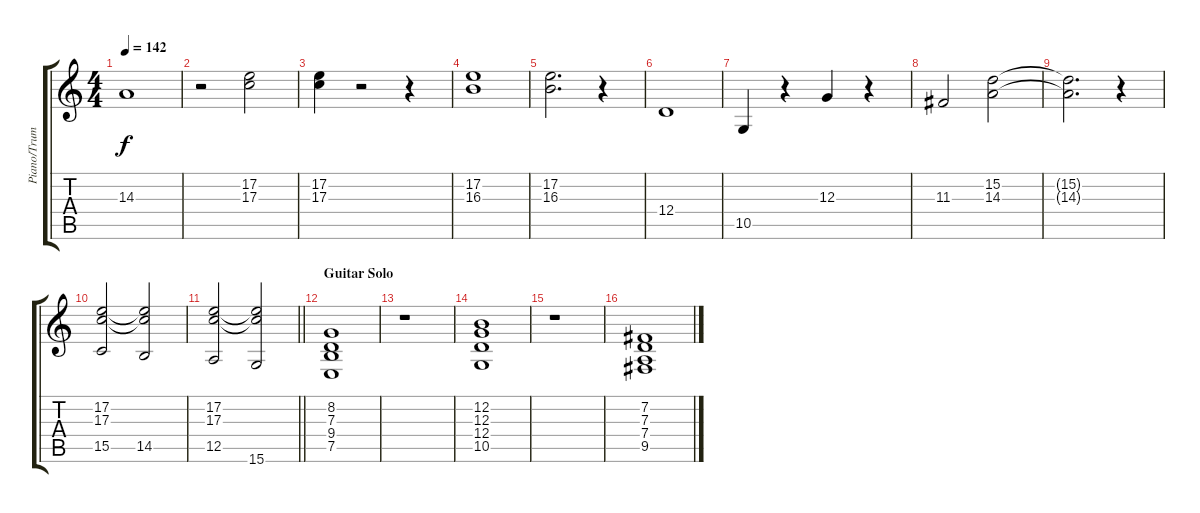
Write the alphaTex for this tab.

\track ("Piano/Trumpet" "Piano/Trum") {instrument acousticgrandpiano}
\staff {score tabs}
\tuning (E4 B3 G3 D3 A2 E2) {hide}
\ts (4 4)
\tempo 142
\clef g2
\ks c
14.3{t}.1{dy f} |
r.2 (17.2 17.3).2{volume 8 instrument trumpet} |
(17.2 17.3).4{volume 14} r.2 r.4 |
(17.2 16.3).1{volume 9 instrument trumpet} |
(17.2 16.3).2{d volume 11} r.4 |
12.4.1 |
10.5.4 r.4 12.3.4 r.4 |
11.3.2 (15.2 14.3).2 |
(15.2{t} 14.3{t}).2{d} r.4 |
(17.2 17.3 15.5).2 (17.2{t} 17.3{t} 14.5).2 |
\barLineRight lightlight
(17.2 17.3 12.5).2 (17.2{t} 17.3{t} 15.6).2 |
\section ("" "Guitar Solo")
(8.2 7.3 9.4 7.5).1{volume 12 instrument acousticgrandpiano} |
r.1 |
(12.2 12.3 12.4 10.5).1 |
r.1 |
(7.2 7.3 7.4 9.5).1
